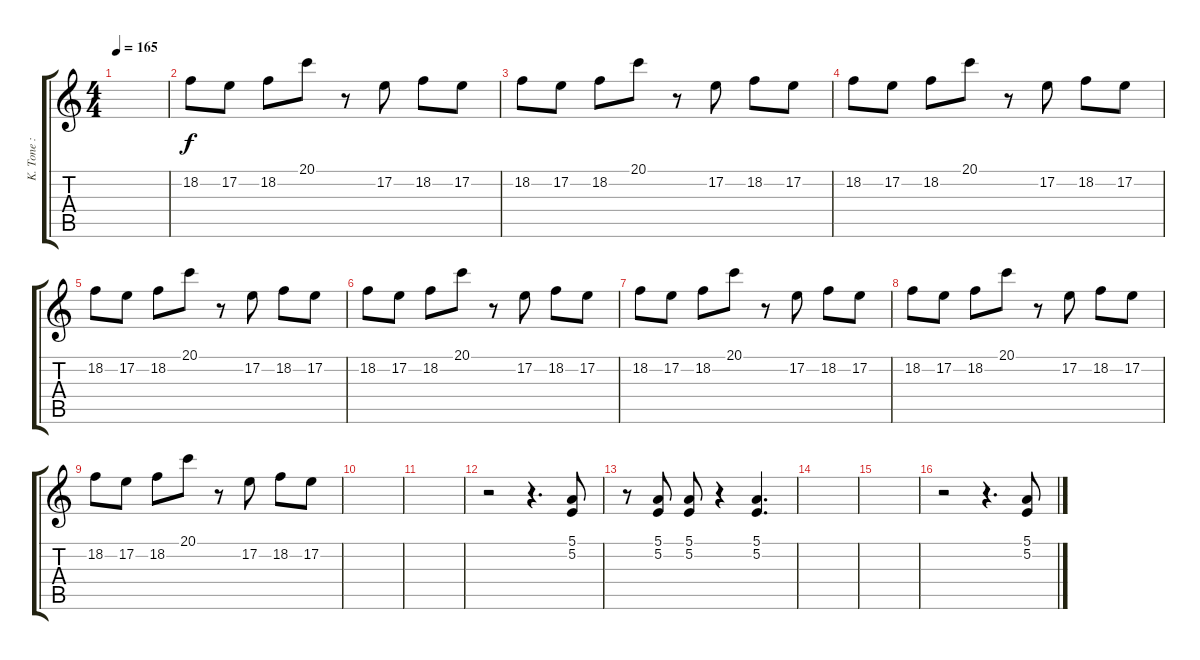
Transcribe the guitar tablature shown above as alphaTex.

\track ("K. Tone : Kotobuki Tsumugi - Chan" "K. Tone : ") {instrument lead2sawtooth}
\staff {score tabs}
\tuning (E4 B3 G3 D3 A2 E2) {hide}
\ts (4 4)
\tempo 165
\clef g2
\ks c
|
18.2.8 17.2.8 18.2.8 20.1.8 r.8 17.2.8 18.2.8 17.2.8 |
18.2.8 17.2.8 18.2.8 20.1.8 r.8 17.2.8 18.2.8 17.2.8 |
18.2.8 17.2.8 18.2.8 20.1.8 r.8 17.2.8 18.2.8 17.2.8 |
18.2.8 17.2.8 18.2.8 20.1.8 r.8 17.2.8 18.2.8 17.2.8 |
18.2.8 17.2.8 18.2.8 20.1.8 r.8 17.2.8 18.2.8 17.2.8 |
18.2.8 17.2.8 18.2.8 20.1.8 r.8 17.2.8 18.2.8 17.2.8 |
18.2.8 17.2.8 18.2.8 20.1.8 r.8 17.2.8 18.2.8 17.2.8 |
18.2.8 17.2.8 18.2.8 20.1.8 r.8 17.2.8 18.2.8 17.2.8 |
|
|
r.2 r.4{d} (5.1 5.2).8 |
r.8 (5.1 5.2).8 (5.1 5.2).8 r.4 (5.1 5.2).4{d} |
|
|
r.2 r.4{d} (5.1 5.2).8
